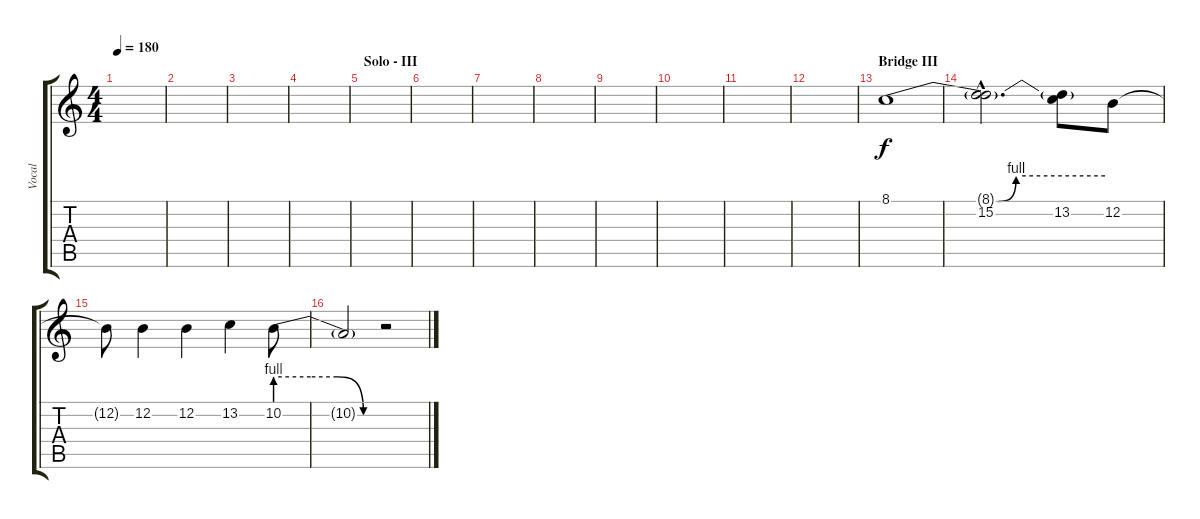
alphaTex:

\track ("Vocal" "Vocal") {instrument violin}
\staff {score tabs}
\tuning (E4 B3 G3 D3 A2 E2) {hide}
\ts (4 4)
\tempo 180
\clef g2
\ks c
|
|
|
|
\section ("" "Solo - III")
|
|
|
|
|
|
|
|
\section ("" "Bridge III")
8.1{be (custom 0 0 30 0 35 4 60 4)}.1 |
(8.1{hac t} 15.2{hac}).2{d} (8.1{t} 13.2).8 12.2.8 |
12.2{t}.8 12.2.4 12.2.4 13.2.4 10.2{be (custom 0 4 20 4 35 4 50 0 60 0)}.8 |
10.2{t}.2 r.2
